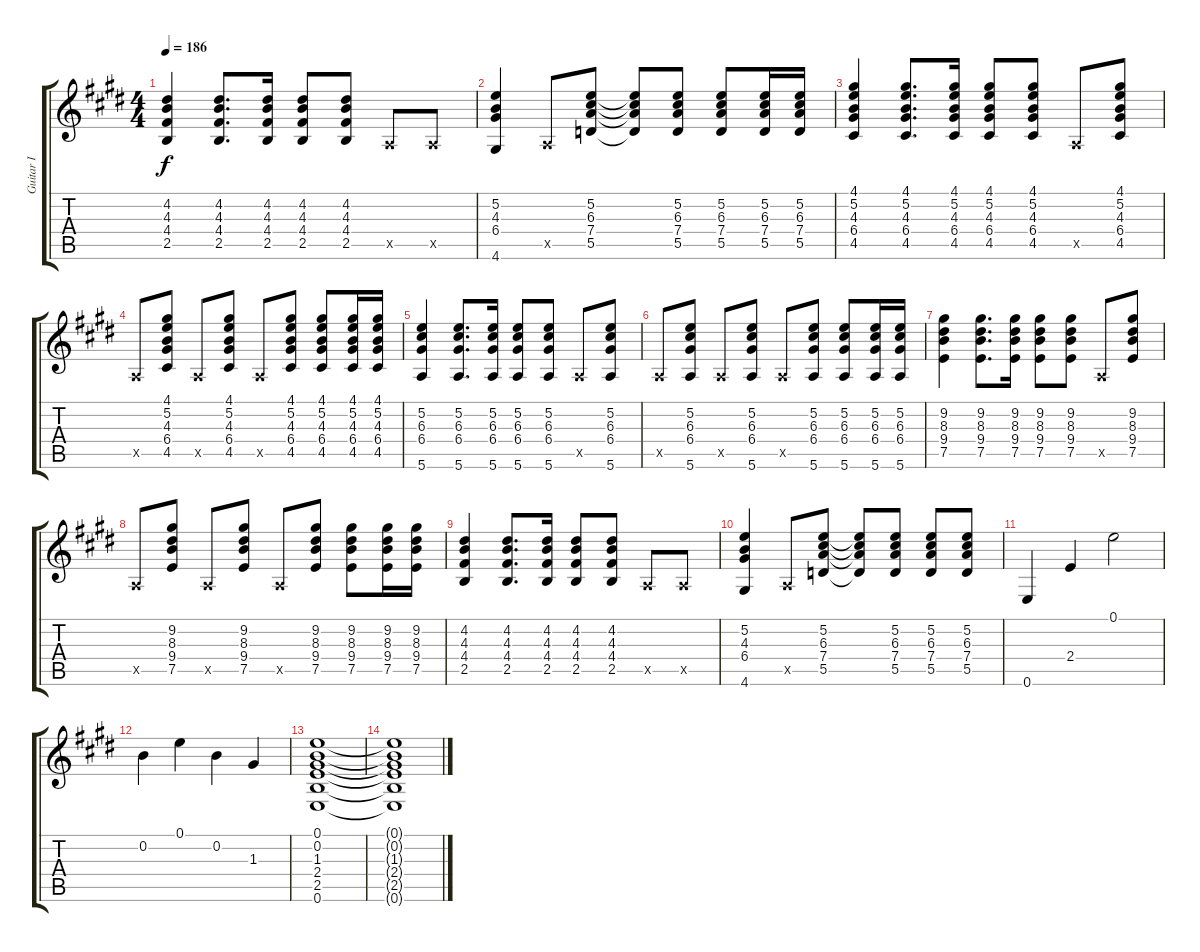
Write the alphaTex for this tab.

\track ("Guitar Ⅰ" "Guitar Ⅰ") {instrument distortionguitar}
\staff {score tabs}
\tuning (E4 B3 G3 D3 A2 E2) {hide}
\ts (4 4)
\tempo 186
\clef g2
\ks e
(4.2 4.3 4.4 2.5).4{dy f} (4.2 4.3 4.4 2.5).8{d} (4.2 4.3 4.4 2.5).16 (4.2 4.3 4.4 2.5).8 (4.2 4.3 4.4 2.5).8 0.5{x}.8 0.5{x}.8 |
(5.2 4.3 6.4 4.6).4 0.5{x}.8 (5.2 6.3 7.4 5.5).8 (5.2{t} 6.3{t} 7.4{t} 5.5{t}).8 (5.2 6.3 7.4 5.5).8 (5.2 6.3 7.4 5.5).8 (5.2 6.3 7.4 5.5).16 (5.2 6.3 7.4 5.5).16 |
(4.1 5.2 4.3 6.4 4.5).4 (4.1 5.2 4.3 6.4 4.5).8{d} (4.1 5.2 4.3 6.4 4.5).16 (4.1 5.2 4.3 6.4 4.5).8 (4.1 5.2 4.3 6.4 4.5).8 0.5{x}.8 (4.1 5.2 4.3 6.4 4.5).8 |
0.5{x}.8 (4.1 5.2 4.3 6.4 4.5).8 0.5{x}.8 (4.1 5.2 4.3 6.4 4.5).8 0.5{x}.8 (4.1 5.2 4.3 6.4 4.5).8 (4.1 5.2 4.3 6.4 4.5).8 (4.1 5.2 4.3 6.4 4.5).16 (4.1 5.2 4.3 6.4 4.5).16 |
(5.2 6.3 6.4 5.6).4 (5.2 6.3 6.4 5.6).8{d} (5.2 6.3 6.4 5.6).16 (5.2 6.3 6.4 5.6).8 (5.2 6.3 6.4 5.6).8 0.5{x}.8 (5.2 6.3 6.4 5.6).8 |
0.5{x}.8 (5.2 6.3 6.4 5.6).8 0.5{x}.8 (5.2 6.3 6.4 5.6).8 0.5{x}.8 (5.2 6.3 6.4 5.6).8 (5.2 6.3 6.4 5.6).8 (5.2 6.3 6.4 5.6).16 (5.2 6.3 6.4 5.6).16 |
(9.2 8.3 9.4 7.5).4 (9.2 8.3 9.4 7.5).8{d} (9.2 8.3 9.4 7.5).16 (9.2 8.3 9.4 7.5).8 (9.2 8.3 9.4 7.5).8 0.5{x}.8 (9.2 8.3 9.4 7.5).8 |
0.5{x}.8 (9.2 8.3 9.4 7.5).8 0.5{x}.8 (9.2 8.3 9.4 7.5).8 0.5{x}.8 (9.2 8.3 9.4 7.5).8 (9.2 8.3 9.4 7.5).8 (9.2 8.3 9.4 7.5).16 (9.2 8.3 9.4 7.5).16 |
(4.2 4.3 4.4 2.5).4 (4.2 4.3 4.4 2.5).8{d} (4.2 4.3 4.4 2.5).16 (4.2 4.3 4.4 2.5).8 (4.2 4.3 4.4 2.5).8 0.5{x}.8 0.5{x}.8 |
(5.2 4.3 6.4 4.6).4 0.5{x}.8 (5.2 6.3 7.4 5.5).8 (5.2{t} 6.3{t} 7.4{t} 5.5{t}).8 (5.2 6.3 7.4 5.5).8 (5.2 6.3 7.4 5.5).8 (5.2 6.3 7.4 5.5).8 |
0.6.4 2.4.4 0.1.2 |
0.2.4 0.1.4 0.2.4 1.3.4 |
(0.1 0.2 1.3 2.4 2.5 0.6).1 |
(0.1{t} 0.2{t} 1.3{t} 2.4{t} 2.5{t} 0.6{t}).1
